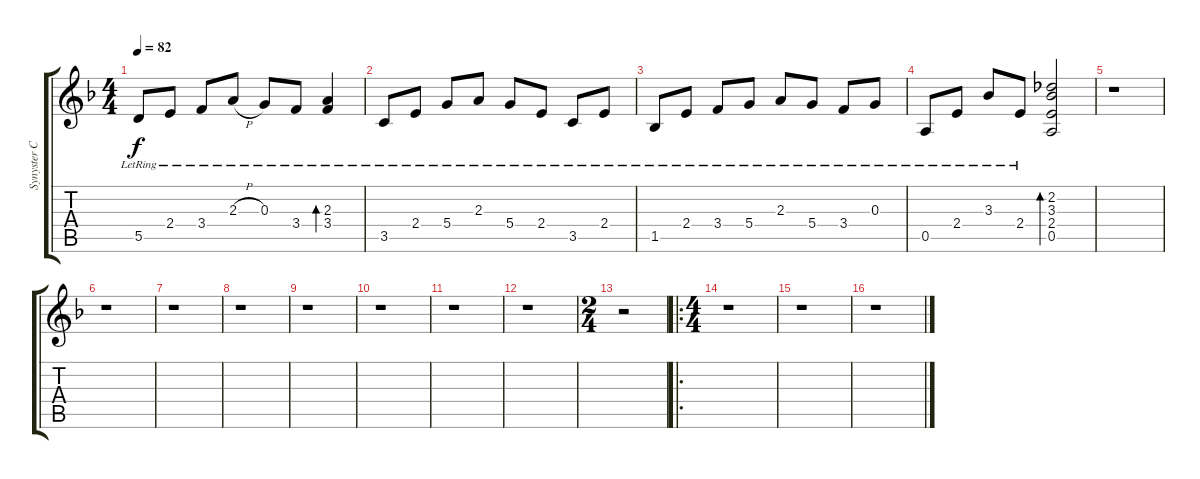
\track ("Synyster Clean" "Synyster C") {instrument electricguitarclean}
\staff {score tabs}
\tuning (E4 B3 G3 D3 A2 D2) {hide}
\ts (4 4)
\tempo 82
\clef g2
\ks f
5.5{lr}.8{dy f instrument electricguitarclean} 2.4{lr}.8 3.4{lr}.8 2.3{h lr}.8 0.3{lr}.8 3.4{lr}.8 (2.3 3.4{lr}).4{bd 60} |
3.5{lr}.8 2.4{lr}.8 5.4{lr}.8 2.3{lr}.8 5.4{lr}.8 2.4{lr}.8 3.5{lr}.8 2.4{lr}.8 |
1.5{lr}.8 2.4{lr}.8 3.4{lr}.8 5.4{lr}.8 2.3{lr}.8 5.4{lr}.8 3.4{lr}.8 0.3{lr}.8 |
0.5{lr}.8 2.4{lr}.8 3.3{lr}.8 2.4{lr}.8 (2.2 3.3 2.4 0.5).2{bd 30} |
r.1 |
r.1 |
r.1 |
r.1 |
r.1 |
r.1 |
r.1 |
r.1 |
\ts (2 4)
r.2 |
\ro
\ts (4 4)
r.1 |
r.1 |
r.1
